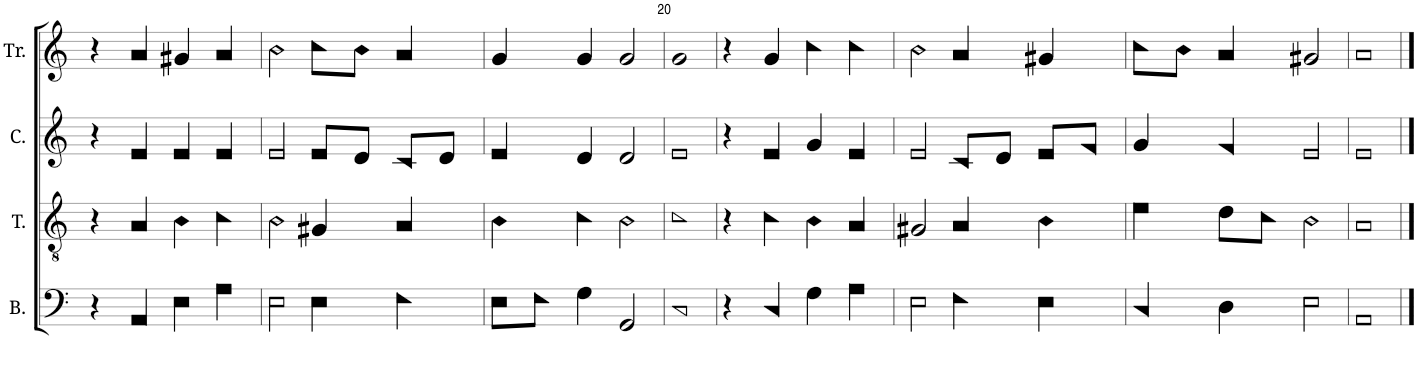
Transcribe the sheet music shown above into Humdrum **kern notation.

**kern	**kern	**kern	**kern
*part4	*part3	*part2	*part1
*staff4	*staff3	*staff2	*staff1
*I"B.	*I"T.	*I"C.	*I"Tr.
*I'B.	*I'T.	*I'C.	*I'Tr.
!!LO:PB:g=z
*clefF4	*clefGv2	*clefG2	*clefG2
*k[]	*k[]	*k[]	*k[]
*M2/2	*M2/2	*M2/2	*M2/2
*met(c|)	*met(c|)	*met(c|)	*met(c|)
=17	=17	=17	=17
4r	4r	4r	4r
4AA!/	4A!/	4e!/	4a!/
4E!\	4B!\	4e!/	4g#X!/
4A!\	4c!\	4e!/	4a!/
=18	=18	=18	=18
2E!\	2B!\	2e!/	2b!\
4E!\	4G#X!/	8e!/L	8cc!\L
.	.	8d!/J	8b!\J
4F!\	4A!/	8c!/L	4a!/
.	.	8d!/J	.
=19	=19	=19	=19
8E!\L	4B!\	4e!/	4g!/
8F!\J	.	.	.
4G!\	4c!\	4d!/	4g!/
2GG!/	2B!\	2d!/	2g!/
=20	=20	=20	=20
1C!	1c!	1e!	1g!
=21	=21	=21	=21
4r	4r	4r	4r
4C!/	4c!\	4e!/	4g!/
4G!\	4B!\	4g!/	4cc!\
4A!\	4A!/	4e!/	4cc!\
=22	=22	=22	=22
2E!\	2G#X!/	2e!/	2b!\
4F!\	4A!/	8c!/L	4a!/
.	.	8d!/J	.
4E!\	4B!\	8e!/L	4g#X!/
.	.	8f!/J	.
=23	=23	=23	=23
4C!/	4e!\	4g!/	8cc!\L
.	.	.	8b!\J
4D!\	8d!\L	4f!/	4a!/
.	8c!\J	.	.
2E!\	2B!\	2e!/	2g#X!/
=24	=24	=24	=24
1AA!	1A!	1e!	1a!
==	==	==	==
*-	*-	*-	*-
